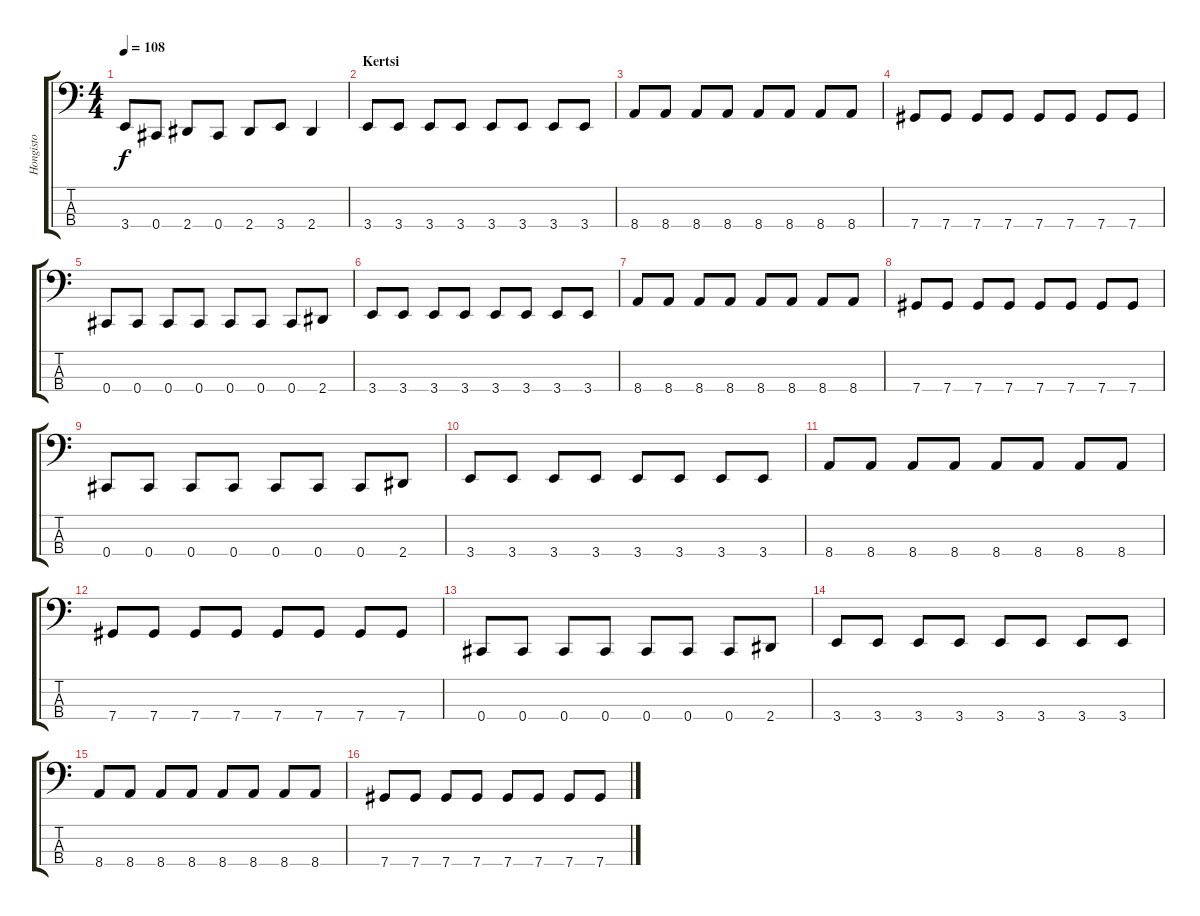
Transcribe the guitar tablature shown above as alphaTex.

\track ("Hongisto" "Hongisto") {instrument electricbassfinger}
\staff {score tabs}
\tuning (Gb2 Db2 Ab1 Db1) {hide}
\ts (4 4)
\tempo 108
\clef f4
\ks c
3.4.8{dy f} 0.4.8 2.4.8 0.4.8 2.4.8 3.4.8 2.4.4 |
\section ("" "Kertsi")
3.4.8 3.4.8 3.4.8 3.4.8 3.4.8 3.4.8 3.4.8 3.4.8 |
8.4.8 8.4.8 8.4.8 8.4.8 8.4.8 8.4.8 8.4.8 8.4.8 |
7.4.8 7.4.8 7.4.8 7.4.8 7.4.8 7.4.8 7.4.8 7.4.8 |
0.4.8 0.4.8 0.4.8 0.4.8 0.4.8 0.4.8 0.4.8 2.4.8 |
3.4.8 3.4.8 3.4.8 3.4.8 3.4.8 3.4.8 3.4.8 3.4.8 |
8.4.8 8.4.8 8.4.8 8.4.8 8.4.8 8.4.8 8.4.8 8.4.8 |
7.4.8 7.4.8 7.4.8 7.4.8 7.4.8 7.4.8 7.4.8 7.4.8 |
0.4.8 0.4.8 0.4.8 0.4.8 0.4.8 0.4.8 0.4.8 2.4.8 |
3.4.8 3.4.8 3.4.8 3.4.8 3.4.8 3.4.8 3.4.8 3.4.8 |
8.4.8 8.4.8 8.4.8 8.4.8 8.4.8 8.4.8 8.4.8 8.4.8 |
7.4.8 7.4.8 7.4.8 7.4.8 7.4.8 7.4.8 7.4.8 7.4.8 |
0.4.8 0.4.8 0.4.8 0.4.8 0.4.8 0.4.8 0.4.8 2.4.8 |
3.4.8 3.4.8 3.4.8 3.4.8 3.4.8 3.4.8 3.4.8 3.4.8 |
8.4.8 8.4.8 8.4.8 8.4.8 8.4.8 8.4.8 8.4.8 8.4.8 |
7.4.8 7.4.8 7.4.8 7.4.8 7.4.8 7.4.8 7.4.8 7.4.8
